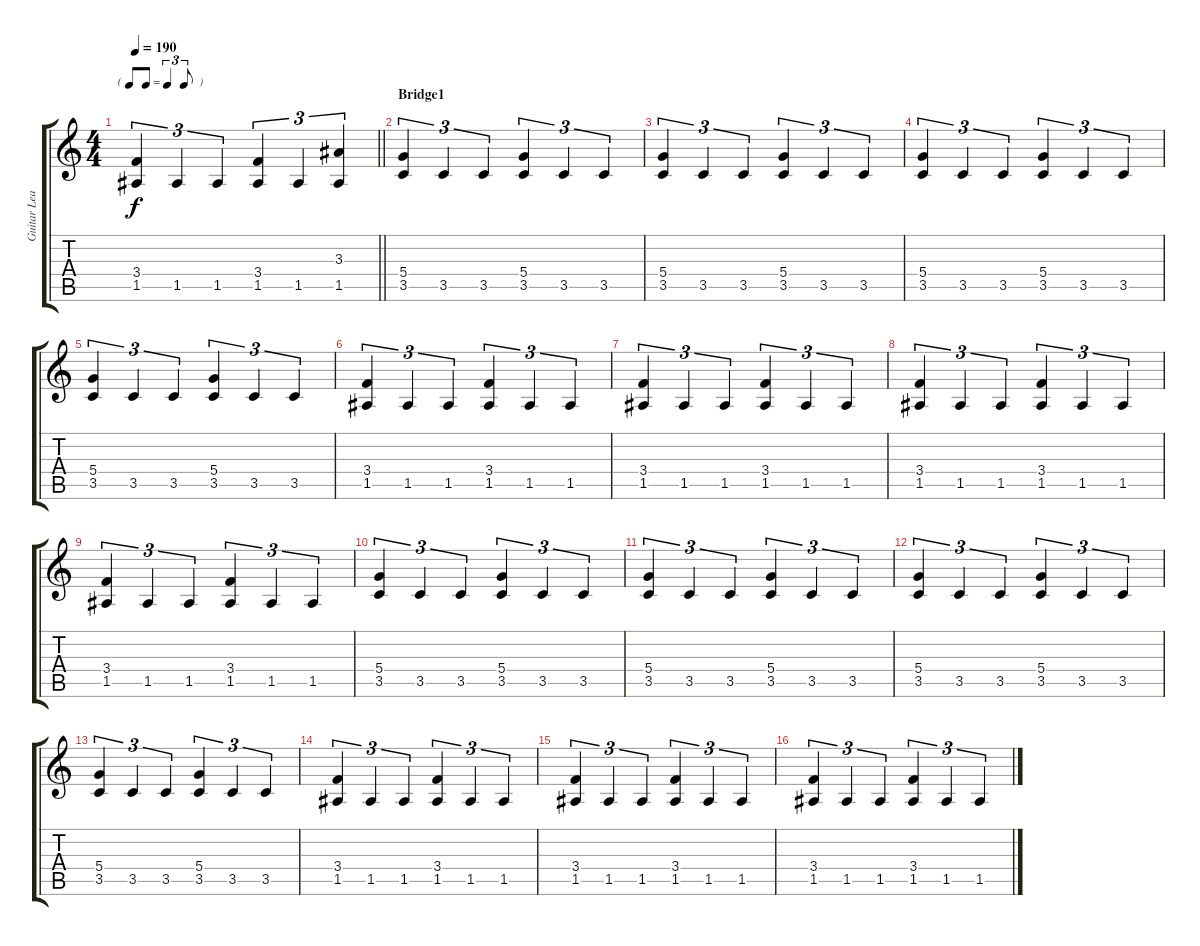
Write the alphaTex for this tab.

\track ("Guitar Lead" "Guitar Lea") {instrument distortionguitar}
\staff {score tabs}
\tuning (E4 B3 G3 D3 A2 E2) {hide}
\ts (4 4)
\tf triplet8th
\tempo 190
\clef g2
\barLineRight lightlight
\ks c
(3.4 1.5).4{tu (3 2) dy f} 1.5.4{tu (3 2)} 1.5.4{tu (3 2)} (3.4 1.5).4{tu (3 2)} 1.5.4{tu (3 2)} (3.3 1.5).4{tu (3 2)} |
\section ("" "Bridge1")
(5.4 3.5).4{tu (3 2)} 3.5.4{tu (3 2)} 3.5.4{tu (3 2)} (5.4 3.5).4{tu (3 2)} 3.5.4{tu (3 2)} 3.5.4{tu (3 2)} |
(5.4 3.5).4{tu (3 2)} 3.5.4{tu (3 2)} 3.5.4{tu (3 2)} (5.4 3.5).4{tu (3 2)} 3.5.4{tu (3 2)} 3.5.4{tu (3 2)} |
(5.4 3.5).4{tu (3 2)} 3.5.4{tu (3 2)} 3.5.4{tu (3 2)} (5.4 3.5).4{tu (3 2)} 3.5.4{tu (3 2)} 3.5.4{tu (3 2)} |
(5.4 3.5).4{tu (3 2)} 3.5.4{tu (3 2)} 3.5.4{tu (3 2)} (5.4 3.5).4{tu (3 2)} 3.5.4{tu (3 2)} 3.5.4{tu (3 2)} |
(3.4 1.5).4{tu (3 2)} 1.5.4{tu (3 2)} 1.5.4{tu (3 2)} (3.4 1.5).4{tu (3 2)} 1.5.4{tu (3 2)} 1.5.4{tu (3 2)} |
(3.4 1.5).4{tu (3 2)} 1.5.4{tu (3 2)} 1.5.4{tu (3 2)} (3.4 1.5).4{tu (3 2)} 1.5.4{tu (3 2)} 1.5.4{tu (3 2)} |
(3.4 1.5).4{tu (3 2)} 1.5.4{tu (3 2)} 1.5.4{tu (3 2)} (3.4 1.5).4{tu (3 2)} 1.5.4{tu (3 2)} 1.5.4{tu (3 2)} |
(3.4 1.5).4{tu (3 2)} 1.5.4{tu (3 2)} 1.5.4{tu (3 2)} (3.4 1.5).4{tu (3 2)} 1.5.4{tu (3 2)} 1.5.4{tu (3 2)} |
(5.4 3.5).4{tu (3 2)} 3.5.4{tu (3 2)} 3.5.4{tu (3 2)} (5.4 3.5).4{tu (3 2)} 3.5.4{tu (3 2)} 3.5.4{tu (3 2)} |
(5.4 3.5).4{tu (3 2)} 3.5.4{tu (3 2)} 3.5.4{tu (3 2)} (5.4 3.5).4{tu (3 2)} 3.5.4{tu (3 2)} 3.5.4{tu (3 2)} |
(5.4 3.5).4{tu (3 2)} 3.5.4{tu (3 2)} 3.5.4{tu (3 2)} (5.4 3.5).4{tu (3 2)} 3.5.4{tu (3 2)} 3.5.4{tu (3 2)} |
(5.4 3.5).4{tu (3 2)} 3.5.4{tu (3 2)} 3.5.4{tu (3 2)} (5.4 3.5).4{tu (3 2)} 3.5.4{tu (3 2)} 3.5.4{tu (3 2)} |
(3.4 1.5).4{tu (3 2)} 1.5.4{tu (3 2)} 1.5.4{tu (3 2)} (3.4 1.5).4{tu (3 2)} 1.5.4{tu (3 2)} 1.5.4{tu (3 2)} |
(3.4 1.5).4{tu (3 2)} 1.5.4{tu (3 2)} 1.5.4{tu (3 2)} (3.4 1.5).4{tu (3 2)} 1.5.4{tu (3 2)} 1.5.4{tu (3 2)} |
(3.4 1.5).4{tu (3 2)} 1.5.4{tu (3 2)} 1.5.4{tu (3 2)} (3.4 1.5).4{tu (3 2)} 1.5.4{tu (3 2)} 1.5.4{tu (3 2)}
